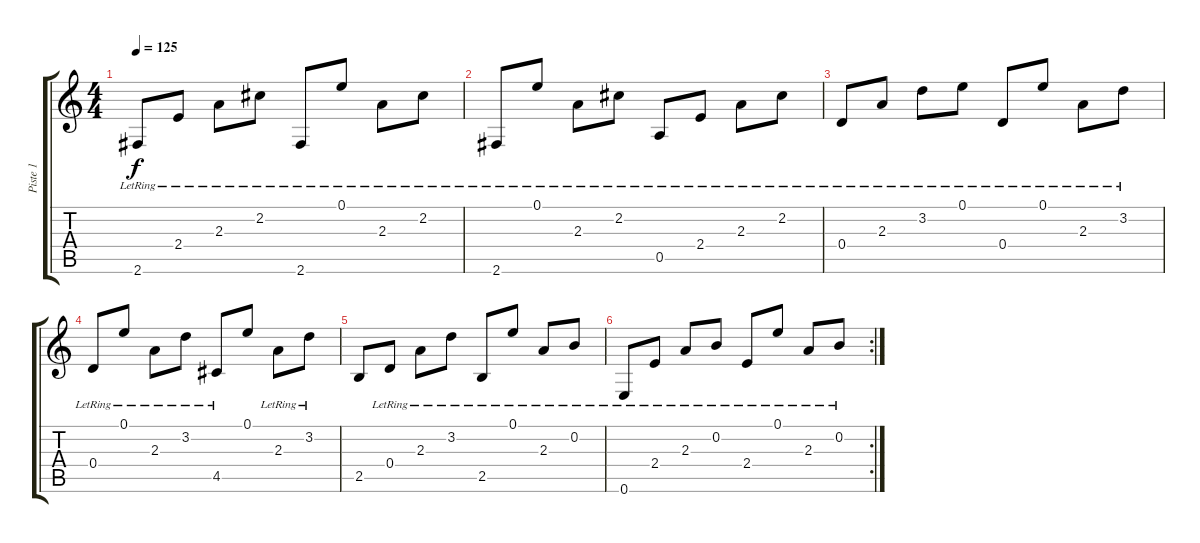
\track ("Piste 1" "Piste 1") {instrument acousticguitarsteel}
\staff {score tabs}
\tuning (E4 B3 G3 D3 A2 E2) {hide}
\ts (4 4)
\tempo 125
\clef g2
\ks c
2.6{lr}.8{dy f} 2.4{lr}.8 2.3{lr}.8 2.2{lr}.8 2.6{lr}.8 0.1{lr}.8 2.3{lr}.8 2.2{lr}.8 |
2.6{lr}.8 0.1{lr}.8 2.3{lr}.8 2.2{lr}.8 0.5{lr}.8 2.4{lr}.8 2.3{lr}.8 2.2{lr}.8 |
0.4{lr}.8 2.3{lr}.8 3.2{lr}.8 0.1{lr}.8 0.4{lr}.8 0.1{lr}.8 2.3{lr}.8 3.2{lr}.8 |
0.4{lr}.8 0.1{lr}.8 2.3{lr}.8 3.2{lr}.8 4.5{lr}.8 0.1.8 2.3{lr}.8 3.2{lr}.8 |
2.5.8 0.4{lr}.8 2.3{lr}.8 3.2{lr}.8 2.5{lr}.8 0.1{lr}.8 2.3{lr}.8 0.2{lr}.8 |
\rc 2
0.6{lr}.8 2.4{lr}.8 2.3{lr}.8 0.2{lr}.8 2.4{lr}.8 0.1{lr}.8 2.3{lr}.8 0.2{lr}.8
